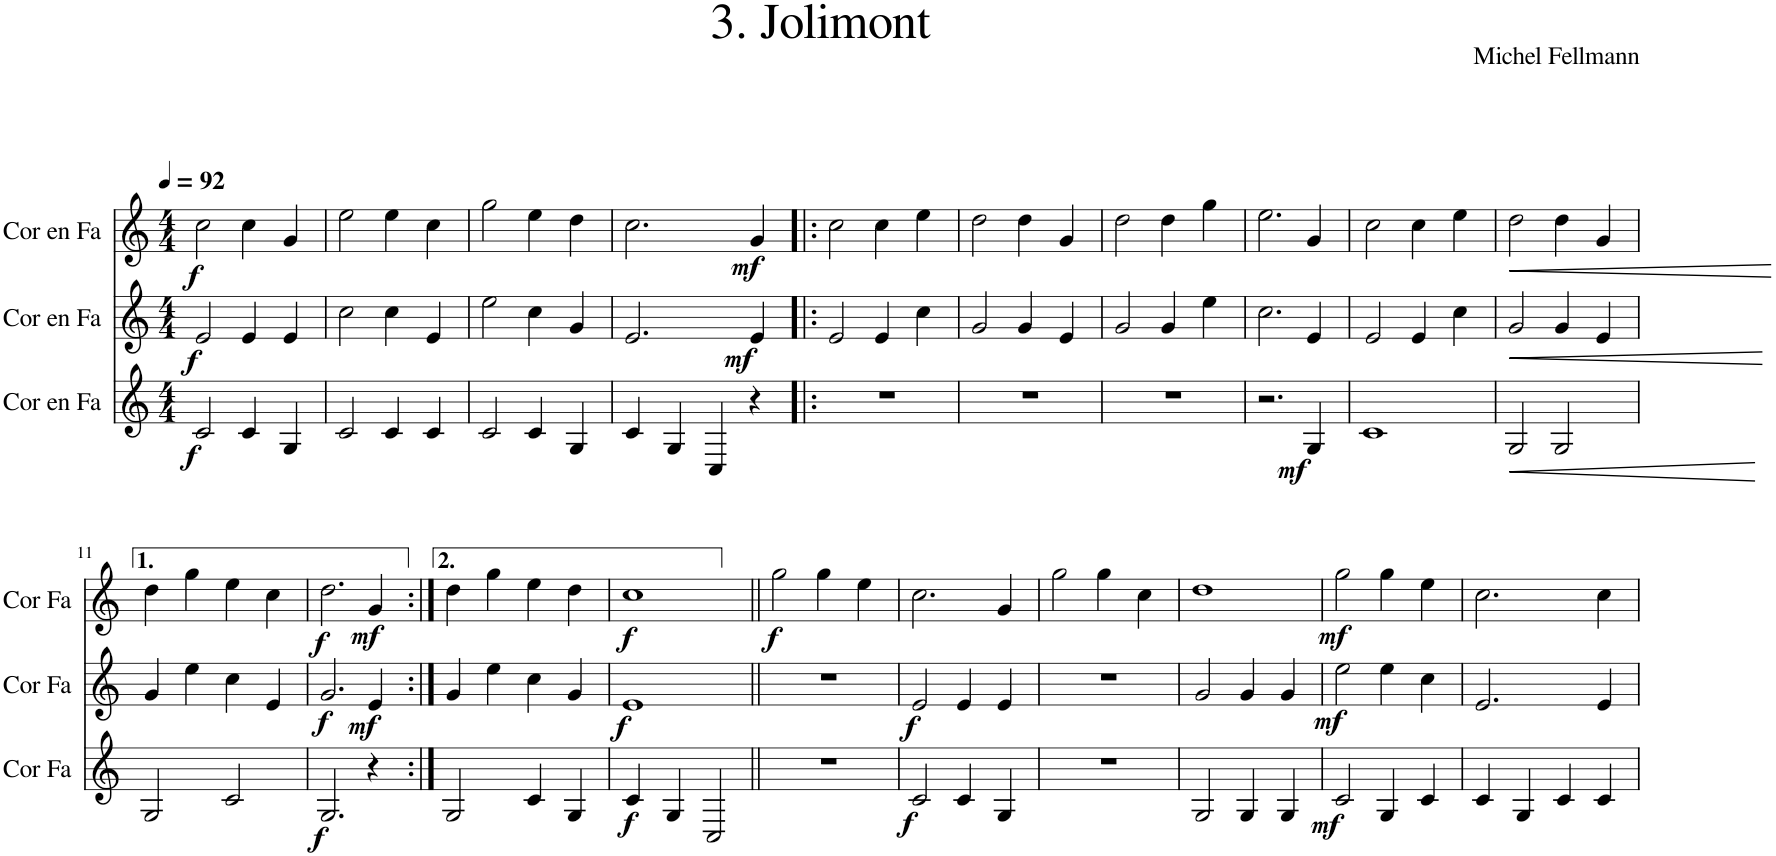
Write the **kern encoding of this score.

**kern	**dynam	**kern	**dynam	**kern	**dynam
*part3	*part3	*part2	*part2	*part1	*part1
*staff3	*staff3	*staff2	*staff2	*staff1	*staff1
*I"Cor en Fa	*	*I"Cor en Fa	*	*I"Cor en Fa	*
*I'Cor Fa	*	*I'Cor Fa	*	*I'Cor Fa	*
*clefG2	*	*clefG2	*	*clefG2	*
*Trd4c7	*	*Trd4c7	*	*Trd4c7	*
*k[]	*	*k[]	*	*k[]	*
*M4/4	*	*M4/4	*	*M4/4	*
*MM92	*	*MM92	*	*MM92	*
=1	=1	=1	=1	=1	=1
!	!LO:DY:b	!	!LO:DY:b	!	!LO:DY:b
2c/	f	2e/	f	2cc\	f
4c/	.	4e/	.	4cc\	.
4G/	.	4e/	.	4g/	.
=2	=2	=2	=2	=2	=2
2c/	.	2cc\	.	2ee\	.
4c/	.	4cc\	.	4ee\	.
4c/	.	4e/	.	4cc\	.
=3	=3	=3	=3	=3	=3
2c/	.	2ee\	.	2gg\	.
4c/	.	4cc\	.	4ee\	.
4G/	.	4g/	.	4dd\	.
=4	=4	=4	=4	=4	=4
4c/	.	2.e/	.	2.cc\	.
4G/	.	.	.	.	.
4C/	.	.	.	.	.
!	!	!	!LO:DY:b	!	!LO:DY:b
4r	.	4e/	mf	4g/	mf
=5!|:	=5!|:	=5!|:	=5!|:	=5!|:	=5!|:
1r	.	2e/	.	2cc\	.
.	.	4e/	.	4cc\	.
.	.	4cc\	.	4ee\	.
=6	=6	=6	=6	=6	=6
1r	.	2g/	.	2dd\	.
.	.	4g/	.	4dd\	.
.	.	4e/	.	4g/	.
=7	=7	=7	=7	=7	=7
1r	.	2g/	.	2dd\	.
.	.	4g/	.	4dd\	.
.	.	4ee\	.	4gg\	.
=8	=8	=8	=8	=8	=8
2.r	.	2.cc\	.	2.ee\	.
!	!LO:DY:b	!	!	!	!
4G/	mf	4e/	.	4g/	.
=9	=9	=9	=9	=9	=9
1c	.	2e/	.	2cc\	.
.	.	4e/	.	4cc\	.
.	.	4cc\	.	4ee\	.
=10	=10	=10	=10	=10	=10
!	!LO:HP:b	!	!LO:HP:b	!	!LO:HP:b
2G/	<	2g/	<	2dd\	<
2G/	.	4g/	.	4dd\	.
.	.	4e/	.	4g/	.
.	[	.	[	.	[
!!LO:LB:g=z
=11	=11	=11	=11	=11	=11
2G/	.	4g/	.	4dd\	.
.	.	4ee\	.	4gg\	.
2c/	.	4cc\	.	4ee\	.
.	.	4e/	.	4cc\	.
=12	=12	=12	=12	=12	=12
!	!LO:DY:b	!	!LO:DY:b	!	!LO:DY:b
2.G/	f	2.g/	f	2.dd\	f
!	!	!	!LO:DY:b	!	!LO:DY:b
4r	.	4e/	mf	4g/	mf
=13:|!	=13:|!	=13:|!	=13:|!	=13:|!	=13:|!
2G/	.	4g/	.	4dd\	.
.	.	4ee\	.	4gg\	.
4c/	.	4cc\	.	4ee\	.
4G/	.	4g/	.	4dd\	.
=14	=14	=14	=14	=14	=14
!	!LO:DY:b	!	!LO:DY:b	!	!LO:DY:b
4c/	f	1e	f	1cc	f
4G/	.	.	.	.	.
2C/	.	.	.	.	.
=15||	=15||	=15||	=15||	=15||	=15||
!	!	!	!	!	!LO:DY:b
1r	.	1r	.	2gg\	f
.	.	.	.	4gg\	.
.	.	.	.	4ee\	.
=16	=16	=16	=16	=16	=16
!	!LO:DY:b	!	!LO:DY:b	!	!
2c/	f	2e/	f	2.cc\	.
4c/	.	4e/	.	.	.
4G/	.	4e/	.	4g/	.
=17	=17	=17	=17	=17	=17
1r	.	1r	.	2gg\	.
.	.	.	.	4gg\	.
.	.	.	.	4cc\	.
=18	=18	=18	=18	=18	=18
2G/	.	2g/	.	1dd	.
4G/	.	4g/	.	.	.
4G/	.	4g/	.	.	.
=19	=19	=19	=19	=19	=19
!	!LO:DY:b	!	!LO:DY:b	!	!LO:DY:b
2c/	mf	2ee\	mf	2gg\	mf
4G/	.	4ee\	.	4gg\	.
4c/	.	4cc\	.	4ee\	.
=20	=20	=20	=20	=20	=20
4c/	.	2.e/	.	2.cc\	.
4G/	.	.	.	.	.
4c/	.	.	.	.	.
4c/	.	4e/	.	4cc\	.
=	=	=	=	=	=
*-	*-	*-	*-	*-	*-
